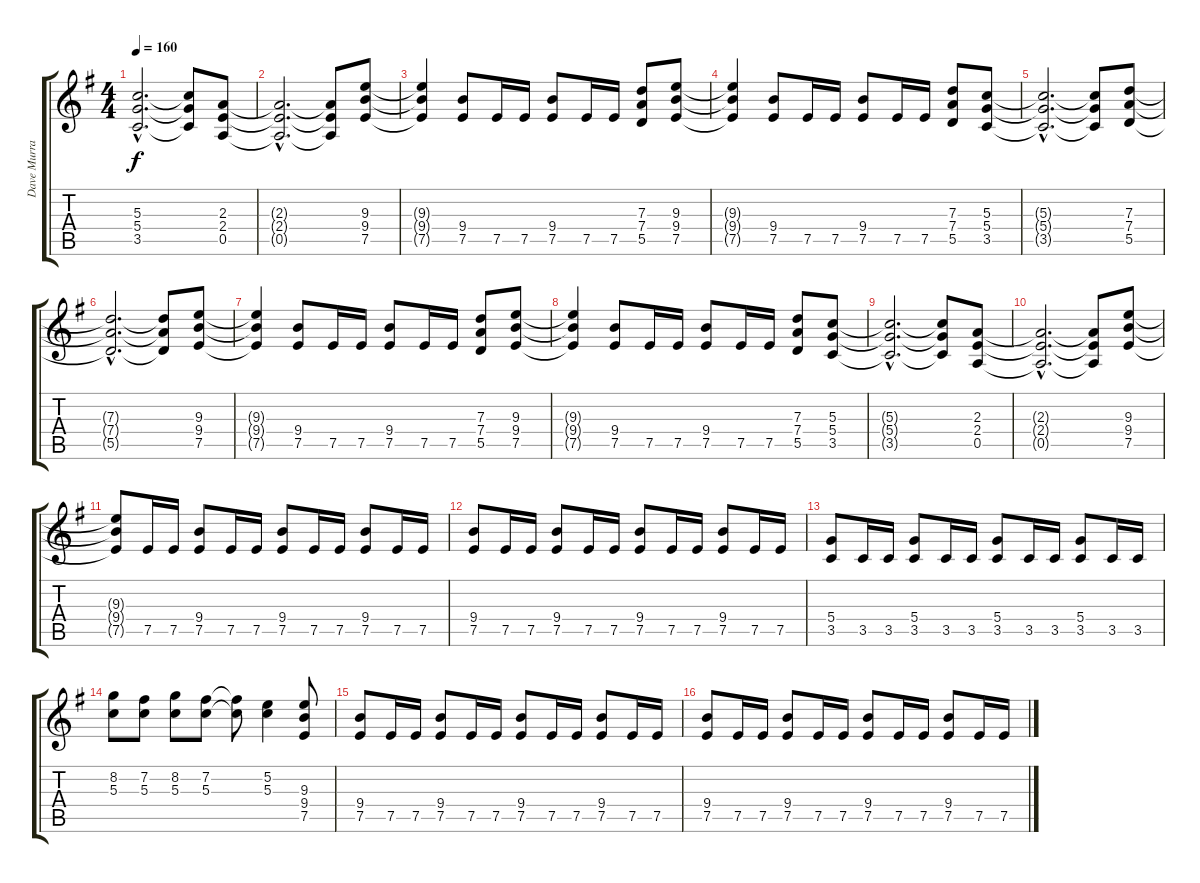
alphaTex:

\track ("Dave Murray" "Dave Murra") {instrument distortionguitar}
\staff {score tabs}
\tuning (E4 B3 G3 D3 A2 E2) {hide}
\ts (4 4)
\tempo 160
\clef g2
\ks g
(5.3{hac t} 5.4{hac t} 3.5{hac t}).2{d dy f} (5.3{t} 5.4{t} 3.5{t}).8 (2.3 2.4 0.5).8 |
(2.3{hac t} 2.4{hac t} 0.5{hac t}).2{d} (2.3{t} 2.4{t} 0.5{t}).8 (9.3 9.4 7.5).8 |
(9.3{t} 9.4{t} 7.5{t}).4 (9.4 7.5).8 7.5.16 7.5.16 (9.4 7.5).8 7.5.16 7.5.16 (7.3 7.4 5.5).8 (9.3 9.4 7.5).8 |
(9.3{t} 9.4{t} 7.5{t}).4 (9.4 7.5).8 7.5.16 7.5.16 (9.4 7.5).8 7.5.16 7.5.16 (7.3 7.4 5.5).8 (5.3 5.4 3.5).8 |
(5.3{hac t} 5.4{hac t} 3.5{hac t}).2{d} (5.3{t} 5.4{t} 3.5{t}).8 (7.3 7.4 5.5).8 |
(7.3{hac t} 7.4{hac t} 5.5{hac t}).2{d} (7.3{t} 7.4{t} 5.5{t}).8 (9.3 9.4 7.5).8 |
(9.3{t} 9.4{t} 7.5{t}).4 (9.4 7.5).8 7.5.16 7.5.16 (9.4 7.5).8 7.5.16 7.5.16 (7.3 7.4 5.5).8 (9.3 9.4 7.5).8 |
(9.3{t} 9.4{t} 7.5{t}).4 (9.4 7.5).8 7.5.16 7.5.16 (9.4 7.5).8 7.5.16 7.5.16 (7.3 7.4 5.5).8 (5.3 5.4 3.5).8 |
(5.3{hac t} 5.4{hac t} 3.5{hac t}).2{d} (5.3{t} 5.4{t} 3.5{t}).8 (2.3 2.4 0.5).8 |
(2.3{hac t} 2.4{hac t} 0.5{hac t}).2{d} (2.3{t} 2.4{t} 0.5{t}).8 (9.3 9.4 7.5).8 |
(9.3{t} 9.4{t} 7.5{t}).8 7.5.16 7.5.16 (9.4 7.5).8 7.5.16 7.5.16 (9.4 7.5).8 7.5.16 7.5.16 (9.4 7.5).8 7.5.16 7.5.16 |
(9.4 7.5).8 7.5.16 7.5.16 (9.4 7.5).8 7.5.16 7.5.16 (9.4 7.5).8 7.5.16 7.5.16 (9.4 7.5).8 7.5.16 7.5.16 |
(5.4 3.5).8 3.5.16 3.5.16 (5.4 3.5).8 3.5.16 3.5.16 (5.4 3.5).8 3.5.16 3.5.16 (5.4 3.5).8 3.5.16 3.5.16 |
(8.2 5.3).8 (7.2 5.3).8 (8.2 5.3).8 (7.2 5.3).8 (7.2{t} 5.3{t}).8 (5.2 5.3).4 (9.3 9.4 7.5).8 |
(9.4 7.5).8 7.5.16 7.5.16 (9.4 7.5).8 7.5.16 7.5.16 (9.4 7.5).8 7.5.16 7.5.16 (9.4 7.5).8 7.5.16 7.5.16 |
(9.4 7.5).8 7.5.16 7.5.16 (9.4 7.5).8 7.5.16 7.5.16 (9.4 7.5).8 7.5.16 7.5.16 (9.4 7.5).8 7.5.16 7.5.16
